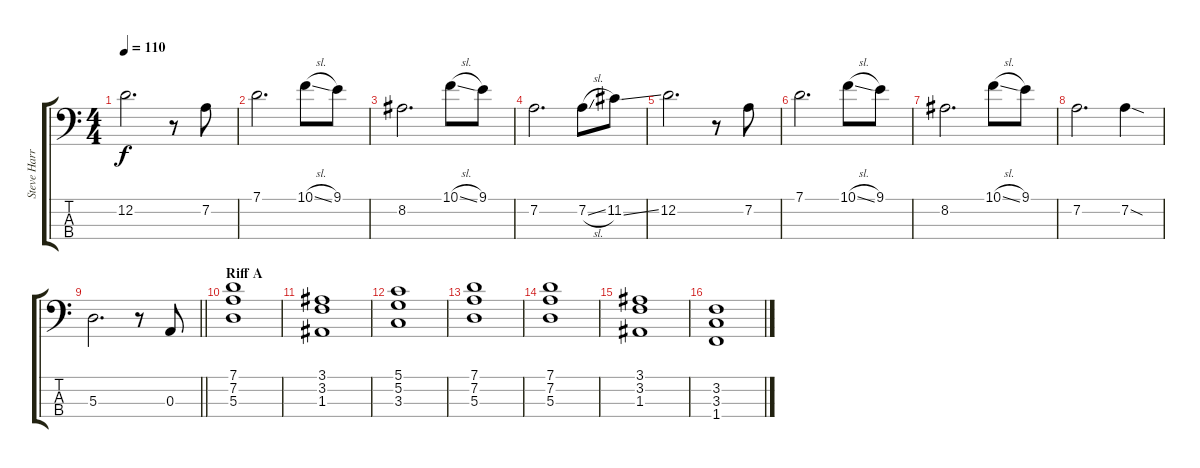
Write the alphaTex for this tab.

\track ("Steve Harris" "Steve Harr") {instrument electricbassfinger}
\staff {score tabs}
\tuning (G2 D2 A1 E1) {hide}
\ts (4 4)
\tempo 110
\clef f4
\ks c
12.2.2{d dy f} r.8 7.2.8 |
7.1.2{d} 10.1{sl}.8 9.1.8 |
8.2.2{d} 10.1{sl}.8 9.1.8 |
7.2.2{d} 7.2{sl}.8 11.2{ss}.8 |
12.2.2{d} r.8 7.2.8 |
7.1.2{d} 10.1{sl}.8 9.1.8 |
8.2.2{d} 10.1{sl}.8 9.1.8 |
7.2.2{d} 7.2{sod}.4 |
\barLineRight lightlight
5.3.2{d} r.8 0.3.8 |
\section ("" "Riff A")
(7.1 7.2 5.3).1 |
(3.1 3.2 1.3).1 |
(5.1 5.2 3.3).1 |
(7.1 7.2 5.3).1 |
(7.1 7.2 5.3).1 |
(3.1 3.2 1.3).1 |
(3.2 3.3 1.4).1
